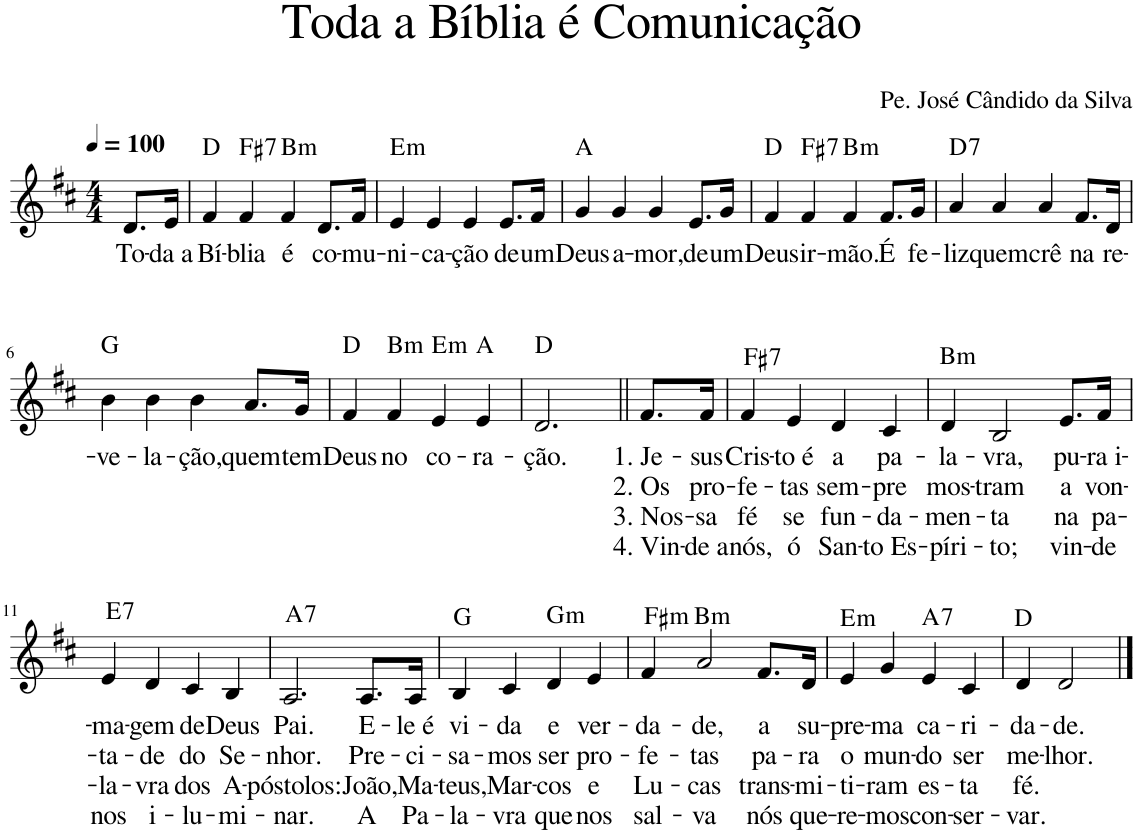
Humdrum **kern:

**kern	**text	**text	**text	**text	**harte
*part1	*part1	*part1	*part1	*part1	*part1
*staff1	*staff1	*staff1	*staff1	*staff1	*
*I"Voz	*	*	*	*	*
*I'Vo.	*	*	*	*	*
*clefG2	*	*	*	*	*
*k[f#c#]	*	*	*	*	*
*M4/4	*	*	*	*	*
*MM100	*	*	*	*	*
=	=	=	=	=	=
!	!LO:LY:b	!	!	!	!
8.d/L	To-	.	.	.	.
!	!LO:LY:b	!	!	!	!
16e/Jk	-da a	.	.	.	.
=1	=1	=1	=1	=1	=1
!	!LO:LY:b	!	!	!	!
4f#/	Bí-	.	.	.	D:maj
!	!LO:LY:b	!	!	!	!LO:H:kt=7
4f#/	-blia	.	.	.	F#:7
!	!LO:LY:b	!	!	!	!LO:H:kt=m
4f#/	é	.	.	.	B:min
!	!LO:LY:b	!	!	!	!
8.d/L	co-	.	.	.	.
!	!LO:LY:b	!	!	!	!
16f#/Jk	-mu-	.	.	.	.
=2	=2	=2	=2	=2	=2
!	!LO:LY:b	!	!	!	!LO:H:kt=m
4e/	-ni-	.	.	.	E:min
!	!LO:LY:b	!	!	!	!
4e/	-ca-	.	.	.	.
!	!LO:LY:b	!	!	!	!
4e/	-ção	.	.	.	.
!	!LO:LY:b	!	!	!	!
8.e/L	de	.	.	.	.
!	!LO:LY:b	!	!	!	!
16f#/Jk	um	.	.	.	.
=3	=3	=3	=3	=3	=3
!	!LO:LY:b	!	!	!	!
4g/	Deus	.	.	.	A:maj
!	!LO:LY:b	!	!	!	!
4g/	a-	.	.	.	.
!	!LO:LY:b	!	!	!	!
4g/	-mor,	.	.	.	.
!	!LO:LY:b	!	!	!	!
8.e/L	de	.	.	.	.
!	!LO:LY:b	!	!	!	!
16g/Jk	um	.	.	.	.
=4	=4	=4	=4	=4	=4
!	!LO:LY:b	!	!	!	!
4f#/	Deus	.	.	.	D:maj
!	!LO:LY:b	!	!	!	!LO:H:kt=7
4f#/	ir-	.	.	.	F#:7
!	!LO:LY:b	!	!	!	!LO:H:kt=m
4f#/	-mão.	.	.	.	B:min
!	!LO:LY:b	!	!	!	!
8.f#/L	É	.	.	.	.
!	!LO:LY:b	!	!	!	!
16g/Jk	fe-	.	.	.	.
=5	=5	=5	=5	=5	=5
!	!LO:LY:b	!	!	!	!LO:H:kt=7
4a/	-liz	.	.	.	D:7
!	!LO:LY:b	!	!	!	!
4a/	quem	.	.	.	.
!	!LO:LY:b	!	!	!	!
4a/	crê	.	.	.	.
!	!LO:LY:b	!	!	!	!
8.f#/L	na	.	.	.	.
!	!LO:LY:b	!	!	!	!
16d/Jk	re-	.	.	.	.
!!LO:LB:g=z
=6	=6	=6	=6	=6	=6
!	!LO:LY:b	!	!	!	!
4b\	-ve-	.	.	.	G:maj
!	!LO:LY:b	!	!	!	!
4b\	-la-	.	.	.	.
!	!LO:LY:b	!	!	!	!
4b\	-ção,	.	.	.	.
!	!LO:LY:b	!	!	!	!
8.a/L	quem	.	.	.	.
!	!LO:LY:b	!	!	!	!
16g/Jk	tem	.	.	.	.
=7	=7	=7	=7	=7	=7
!	!LO:LY:b	!	!	!	!
4f#/	Deus	.	.	.	D:maj
!	!LO:LY:b	!	!	!	!LO:H:kt=m
4f#/	no	.	.	.	B:min
!	!LO:LY:b	!	!	!	!LO:H:kt=m
4e/	co-	.	.	.	E:min
!	!LO:LY:b	!	!	!	!
4e/	-ra-	.	.	.	A:maj
=8	=8	=8	=8	=8	=8
!	!LO:LY:b	!	!	!	!
2.d/	-ção.	.	.	.	D:maj
!	!LO:LY:b	!LO:LY:b	!LO:LY:b	!LO:LY:b	!
8.f#/L	1. Je-	2. Os	3. Nos-	4. Vin-	.
!	!LO:LY:b	!LO:LY:b	!LO:LY:b	!LO:LY:b	!
16f#/Jk	-sus	pro-	-sa	-de a	.
=9	=9	=9	=9	=9	=9
!	!LO:LY:b	!LO:LY:b	!LO:LY:b	!LO:LY:b	!LO:H:kt=7
4f#/	Cris-	-fe-	fé	nós,	F#:7
!	!LO:LY:b	!LO:LY:b	!LO:LY:b	!LO:LY:b	!
4e/	-to é	-tas	se	ó	.
!	!LO:LY:b	!LO:LY:b	!LO:LY:b	!LO:LY:b	!
4d/	a	sem-	fun-	San-	.
!	!LO:LY:b	!LO:LY:b	!LO:LY:b	!LO:LY:b	!
4c#/	pa-	-pre	-da-	-to Es-	.
=10	=10	=10	=10	=10	=10
!	!LO:LY:b	!LO:LY:b	!LO:LY:b	!LO:LY:b	!LO:H:kt=m
4d/	-la-	mos-	-men-	-píri-	B:min
!	!LO:LY:b	!LO:LY:b	!LO:LY:b	!LO:LY:b	!
2B/	-vra,	-tram	-ta	-to;	.
!	!LO:LY:b	!LO:LY:b	!LO:LY:b	!LO:LY:b	!
8.e/L	pu-	a	na	vin-	.
!	!LO:LY:b	!LO:LY:b	!LO:LY:b	!LO:LY:b	!
16f#/Jk	-ra i-	von-	pa-	-de	.
!!LO:LB:g=z
=11	=11	=11	=11	=11	=11
!	!LO:LY:b	!LO:LY:b	!LO:LY:b	!LO:LY:b	!LO:H:kt=7
4e/	-ma-	-ta-	-la-	nos	E:7
!	!LO:LY:b	!LO:LY:b	!LO:LY:b	!LO:LY:b	!
4d/	-gem	-de	-vra	i-	.
!	!LO:LY:b	!LO:LY:b	!LO:LY:b	!LO:LY:b	!
4c#/	de	do	dos	-lu-	.
!	!LO:LY:b	!LO:LY:b	!LO:LY:b	!LO:LY:b	!
4B/	Deus	Se-	A-	-mi-	.
=12	=12	=12	=12	=12	=12
!	!LO:LY:b	!LO:LY:b	!LO:LY:b	!LO:LY:b	!LO:H:kt=7
2.A/	Pai.	-nhor.	-póstolos:	-nar.	A:7
!	!LO:LY:b	!LO:LY:b	!LO:LY:b	!LO:LY:b	!
8.A/L	E-	Pre-	João,	A	.
!	!LO:LY:b	!LO:LY:b	!LO:LY:b	!LO:LY:b	!
16A/Jk	-le é	-ci-	Ma-	Pa-	.
=13	=13	=13	=13	=13	=13
!	!LO:LY:b	!LO:LY:b	!LO:LY:b	!LO:LY:b	!
4B/	vi-	-sa-	-teus,	-la-	G:maj
!	!LO:LY:b	!LO:LY:b	!LO:LY:b	!LO:LY:b	!
4c#/	-da	-mos	Mar-	-vra	.
!	!LO:LY:b	!LO:LY:b	!LO:LY:b	!LO:LY:b	!LO:H:kt=m
4d/	e	ser	-cos	que	G:min
!	!LO:LY:b	!LO:LY:b	!LO:LY:b	!LO:LY:b	!
4e/	ver-	pro-	e	nos	.
=14	=14	=14	=14	=14	=14
!	!LO:LY:b	!LO:LY:b	!LO:LY:b	!LO:LY:b	!LO:H:kt=m
4f#/	-da-	-fe-	Lu-	sal-	F#:min
!	!LO:LY:b	!LO:LY:b	!LO:LY:b	!LO:LY:b	!LO:H:kt=m
2a/	-de,	-tas	-cas	-va	B:min
!	!LO:LY:b	!LO:LY:b	!LO:LY:b	!LO:LY:b	!
8.f#/L	a	pa-	trans-	nós	.
!	!LO:LY:b	!LO:LY:b	!LO:LY:b	!LO:LY:b	!
16d/Jk	su-	-ra	-mi-	que-	.
=15	=15	=15	=15	=15	=15
!	!LO:LY:b	!LO:LY:b	!LO:LY:b	!LO:LY:b	!LO:H:kt=m
4e/	-pre-	o	-ti-	-re-	E:min
!	!LO:LY:b	!LO:LY:b	!LO:LY:b	!LO:LY:b	!
4g/	-ma	mun-	-ram	-mos	.
!	!LO:LY:b	!LO:LY:b	!LO:LY:b	!LO:LY:b	!LO:H:kt=7
4e/	ca-	-do	es-	con-	A:7
!	!LO:LY:b	!LO:LY:b	!LO:LY:b	!LO:LY:b	!
4c#/	-ri-	ser	-ta	-ser-	.
=16	=16	=16	=16	=16	=16
!	!LO:LY:b	!LO:LY:b	!LO:LY:b	!LO:LY:b	!
4d/	-da-	me-	fé.	-var.	D:maj
!	!LO:LY:b	!LO:LY:b	!	!	!
2d/	-de.	-lhor.	.	.	.
==	==	==	==	==	==
*-	*-	*-	*-	*-	*-
